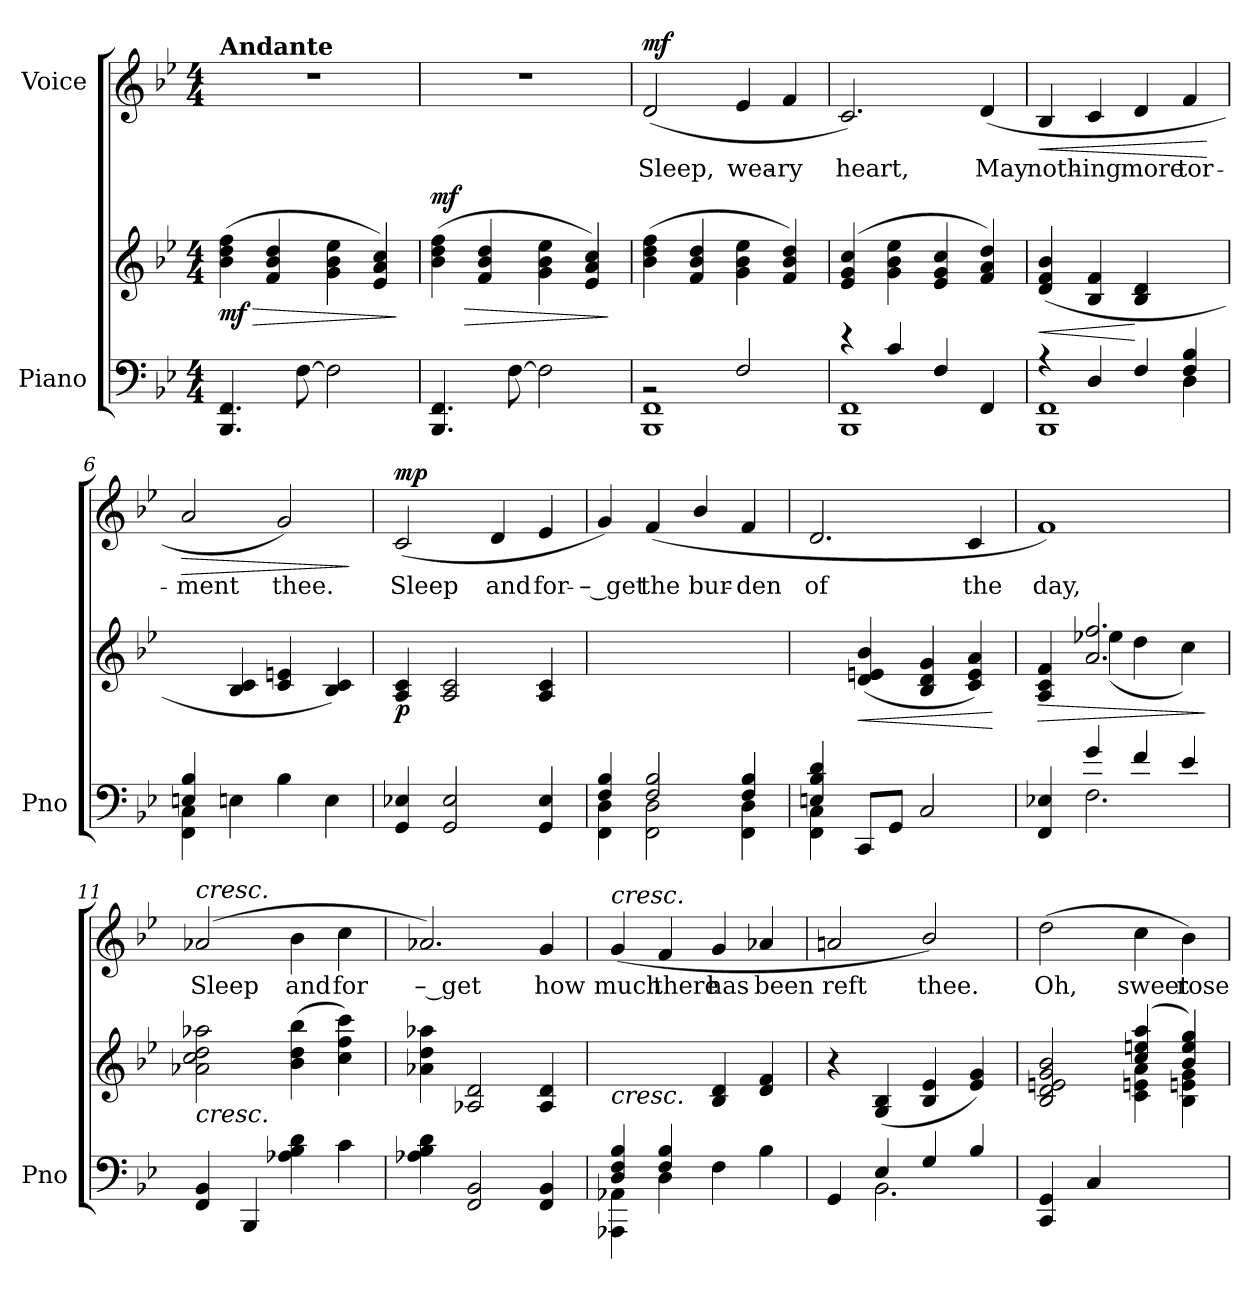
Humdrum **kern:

**kern	**kern	**dynam	**kern	**text	**dynam
*part2	*part2	*part2	*part1	*part1	*part1
*staff3	*staff2	*staff2/3	*staff1	*staff1	*staff1
*I"Piano	*	*	*I"Voice	*	*
*I'Pno	*	*	*	*	*
*clefF4	*clefG2	*	*clefG2	*	*
*k[b-e-]	*k[b-e-]	*	*k[b-e-]	*	*
*M4/4	*M4/4	*	*M4/4	*	*
=1	=1	=1	=1	=1	=1
!	!	!	!LO:TX:a:B:t=Andante	!	!
!	!	!LO:HP:b	!	!	!
!	!	!LO:DY:n=1:b	!	!	!
4.BBB-/ 4.FF/	(>4b-\ 4dd\ 4ff\	> mf	1r	.	.
.	4f/ 4b-/ 4dd/	.	.	.	.
[8F\	.	.	.	.	.
2F\]	4g\ 4b-\ 4ee-\	.	.	.	.
.	4e-/ 4a/ 4cc/)	.	.	.	.
.	.	]	.	.	.
=2	=2	=2	=2	=2	=2
!	!	!LO:HP:b	!	!	!
!	!	!LO:DY:n=1:a	!	!	!
4.BBB-/ 4.FF/	(>4b-\ 4dd\ 4ff\	> mf	1r	.	.
.	4f/ 4b-/ 4dd/	.	.	.	.
[8F\	.	.	.	.	.
2F\]	4g\ 4b-\ 4ee-\	.	.	.	.
.	4e-/ 4a/ 4cc/)	.	.	.	.
.	.	]	.	.	.
=3	=3	=3	=3	=3	=3
*^	*	*	*	*	*
!	!	!	!	!	!LO:LY:b	!LO:DY:a
2rBB	1BBB- 1FF	(>4b-\ 4dd\ 4ff\	.	(>2d/	Sleep,	mf
.	.	4f/ 4b-/ 4dd/	.	.	.	.
!	!	!	!	!	!LO:LY:b	!
2F/	.	4g\ 4b-\ 4ee-\	.	4e-/	wea-	.
!	!	!	!	!	!LO:LY:b	!
.	.	4f/ 4b-/ 4dd/)	.	4f/	-ry	.
!!LO:LB:g=z
=4	=4	=4	=4	=4	=4	=4
!	!	!	!	!	!LO:LY:b	!
4r	1BBB- 1FF	(>4e-/ 4g/ 4cc/	.	2.c/)	heart,	.
4c/	.	4g\ 4b-\ 4ee-\	.	.	.	.
4F/	.	4e-/ 4g/ 4cc/	.	.	.	.
!	!	!	!	!	!LO:LY:b	!
4FF/	.	4f/ 4a/ 4dd/)	.	(>4d/	May	.
=5	=5	=5	=5	=5	=5	=5
*	*^	*	*	*	*	*
!	!	!	!	!LO:HP:b	!	!LO:LY:b	!LO:HP:b
2.ryy	4r	1BBB- 1FF	(>4d/ 4f/ 4b-/	<	4B-/	noth-	<
!	!	!	!	!	!	!LO:LY:b	!
.	4D/	.	4B-/ 4f/	.	4c/	-ing	.
!	!	!	!	!	!	!LO:LY:b	!
.	4F/	.	4B-/ 4d/	[	4d/	more	.
!	!	!	!	!	!	!LO:LY:b	!
4F/ 4B-/)	4D\	.	4ryy	.	4f/	tor-	.
*v	*v	*v	*	*	*	*	*
.	.	.	.	.	[
=6	=6	=6	=6	=6	=6
*^	*	*	*	*	*
!	!	!	!	!	!LO:LY:b	!LO:HP:b
(>4En/ 4B-/	4FF\ 4C\	4ryy	.	2a/	-ment	>
2.ryy	4En\	4B-/ 4c/	.	.	.	.
!	!	!	!	!	!LO:LY:b	!
.	4B-\	4c/ 4en/	.	2g/)	thee.	.
.	4E\	4B-/ 4c/)	.	.	.	.
*v	*v	*	*	*	*	*
.	.	.	.	.	]
=7	=7	=7	=7	=7	=7
!	!	!LO:DY:b	!	!LO:LY:b	!LO:DY:a
4GG/ 4E-X/	4A/ 4c/	p	(>2c/	Sleep	mp
2GG/ 2E-/	2A/ 2c/	.	.	.	.
!	!	!	!	!LO:LY:b	!
.	.	.	4d/	and	.
!	!	!	!	!LO:LY:b	!
4GG/ 4E-/	4A/ 4c/	.	4e-/	for-	.
!!LO:LB:g=z
=8	=8	=8	=8	=8	=8
*^	*	*	*	*	*
!	!	!	!	!	!LO:LY:b	!
4F/ 4B-/	4FF\ 4D\	1ryy	.	4g/)	-– get	.
!	!	!	!	!	!LO:LY:b	!
2F/ 2B-/	2FF\ 2D\	.	.	(>4f/	the	.
!	!	!	!	!	!LO:LY:b	!
.	.	.	.	4b-/	bur-	.
!	!	!	!	!	!LO:LY:b	!
4F/ 4B-/	4FF\ 4D\	.	.	4f/	-den	.
=9	=9	=9	=9	=9	=9	=9
!	!	!	!	!	!LO:LY:b	!
4En/ 4B-/ 4d/	4FF\ 4C\	4ryy	.	2.d/	of	.
!	!	!	!LO:HP:b	!	!	!
2.ryy	8CC/L	(<4d/ 4en/ 4b-/	<	.	.	.
.	8GG/J	.	.	.	.	.
.	2C/	4B-/ 4d/ 4g/	.	.	.	.
!	!	!	!	!	!LO:LY:b	!
.	.	4c/ 4e/ 4a/)	.	4c/	the	.
*v	*v	*	*	*	*	*
.	.	[	.	.	.
=10	=10	=10	=10	=10	=10
*^	*	*	*	*	*
!	!	!	!LO:HP:b	!	!LO:LY:b	!
*	*	*^	*	*	*	*
4FF/ 4E-X/	4ryy	4A/ 4c/ 4f/	4ryy	>	1f)	day,	.
4g/	2.F\	2.a/ 2.ff/	(>4ee-X\	.	.	.	.
4f/	.	.	4dd\	.	.	.	.
4e-/	.	.	4cc\)	.	.	.	.
*v	*v	*	*	*	*	*	*
*	*v	*v	*	*	*	*
.	.	]	.	.	.
=11	=11	=11	=11	=11	=11
!	!	!	!LO:TX:a:i:t=cresc.	!	!
!	!LO:TX:b:i:t=cresc.	!	!	!	!
!	!	!	!	!LO:LY:b	!
4FF/ 4BB-/	2a-X\ 2cc\ 2dd\ 2aa-X\	.	(>2a-X/	Sleep	.
4BBB-/	.	.	.	.	.
!	!	!	!	!LO:LY:b	!
4A-X\ 4B-\ 4d\	(>4b-\ 4dd\ 4bb-\	.	4b-\	and	.
!	!	!	!	!LO:LY:b	!
4c\	4cc\ 4ff\ 4ccc\)	.	4cc\	for	.
!!LO:PB:g=z
=12	=12	=12	=12	=12	=12
!	!	!	!	!LO:LY:b	!
4A-X\ 4B-\ 4d\	4a-X\ 4dd\ 4aa-X\	.	2.a-X/)	– get	.
2FF/ 2BB-/	2A-X/ 2d/	.	.	.	.
!	!	!	!	!LO:LY:b	!
4FF/ 4BB-/	4A-/ 4d/	.	4g/	how	.
=13	=13	=13	=13	=13	=13
*^	*	*	*	*	*
!	!	!	!	!LO:TX:a:i:t=cresc.	!	!
!	!	!LO:TX:b:i:t=cresc.	!	!	!	!
!	!	!	!	!	!LO:LY:b	!
(>4D/ 4F/ 4B-/	4AAA-X\ 4AA-X\	2ryy	.	(>4g/	much	.
!	!	!	!	!	!LO:LY:b	!
4F/ 4B-/	4D\	.	.	4f/	there	.
!	!	!	!	!	!LO:LY:b	!
2ryy	4F\	4B-/ 4d/	.	4g/	has	.
!	!	!	!	!	!LO:LY:b	!
.	4B-\	4d/ 4f/)	.	4a-X/	been	.
=14	=14	=14	=14	=14	=14	=14
!	!	!	!	!	!LO:LY:b	!
4GG/	4ryy	4r	.	2an/	reft	.
4E-/	2.BB-\	(<4G/ 4B-/	.	.	.	.
!	!	!	!	!	!LO:LY:b	!
4G/	.	4B-/ 4e-/	.	2b-/)	thee.	.
4B-/	.	4e-/ 4g/)	.	.	.	.
*v	*v	*	*	*	*	*
=15	=15	=15	=15	=15	=15
*	*	*	*MM88	*	*
*	*^	*	*	*	*
!	!	!	!LO:DY:b	!	!LO:LY:b	!
!	!	!	!LO:DY:n=1:b	!	!	!LO:DY:a
!	!	!	!	!	!	!LO:DY:n=1:a
4CC/ 4GG/	2B-/ 2d/ 2en/ 2g/ 2b-/	2ryy	f other-dynamics	(>2dd\	Oh,	f other-dynamics
4C/	.	.	.	.	.	.
!	!	!	!	!	!LO:LY:b	!
2ryy	(>4cc/ 4een/ 4aa/	4c\ 4en\ 4a\	.	4cc\	sweet	.
!	!	!	!	!	!LO:LY:b	!
.	4b-/ 4ee/ 4gg/)	4B-\ 4en\ 4g\	.	4b-\)	rose	.
*	*v	*v	*	*	*	*
=	=	=	=	=	=
*-	*-	*-	*-	*-	*-
